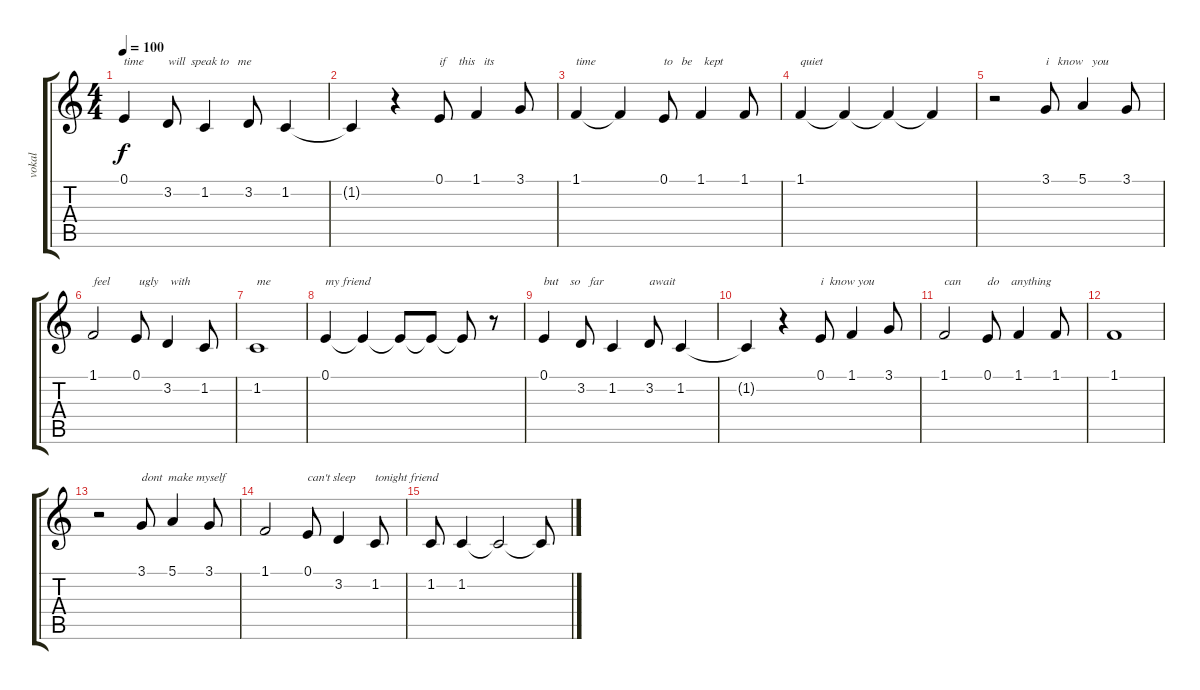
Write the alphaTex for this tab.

\track ("vokal" "vokal") {instrument flute}
\staff {score tabs}
\tuning (E4 B3 G3 D3 A2 E2) {hide}
\ts (4 4)
\tempo 100
\clef g2
\ks c
0.1.4{txt "time" dy f} 3.2.8{txt "will  speak to   me"} 1.2.4 3.2.8 1.2.4 |
1.2{t}.4 r.4 0.1.8{txt "if    this   its"} 1.1.4 3.1.8 |
1.1.4{txt "time"} 1.1{t}.4 0.1.8{txt "to   be    kept"} 1.1.4 1.1.8 |
1.1.4{txt "quiet"} 1.1{t}.4 1.1{t}.4 1.1{t}.4 |
r.2 3.1.8{txt "i   know   you"} 5.1.4 3.1.8 |
1.1.2{txt "feel"} 0.1.8{txt " ugly    with"} 3.2.4 1.2.8 |
1.2.1{txt "me"} |
0.1.4{txt "my friend"} 0.1{t}.4 0.1{t}.8 0.1{t}.8 0.1{t}.8 r.8 |
0.1.4{txt "but    so   far "} 3.2.8 1.2.4 3.2.8{txt "await"} 1.2.4 |
1.2{t}.4 r.4 0.1.8{txt "i  know you"} 1.1.4 3.1.8 |
1.1.2{txt "can"} 0.1.8{txt "do    anything"} 1.1.4 1.1.8 |
1.1.1 |
r.2 3.1.8{txt "dont  make myself"} 5.1.4 3.1.8 |
1.1.2 0.1.8{txt "can't sleep"} 3.2.4 1.2.8{txt "tonight friend"} |
1.2.8 1.2.4 1.2{t}.2 1.2{t}.8
